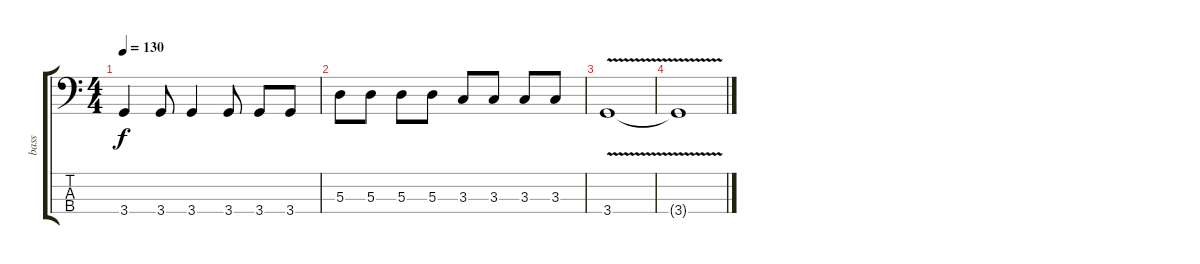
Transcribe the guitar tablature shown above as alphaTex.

\track ("bass" "bass") {instrument electricbassfinger}
\staff {score tabs}
\tuning (G2 D2 A1 E1) {hide}
\ts (4 4)
\tempo 130
\clef f4
\ks c
3.4.4{dy f} 3.4.8 3.4.4 3.4.8 3.4.8 3.4.8 |
5.3.8 5.3.8 5.3.8 5.3.8 3.3.8 3.3.8 3.3.8 3.3.8 |
3.4{v}.1 |
3.4{t}.1
